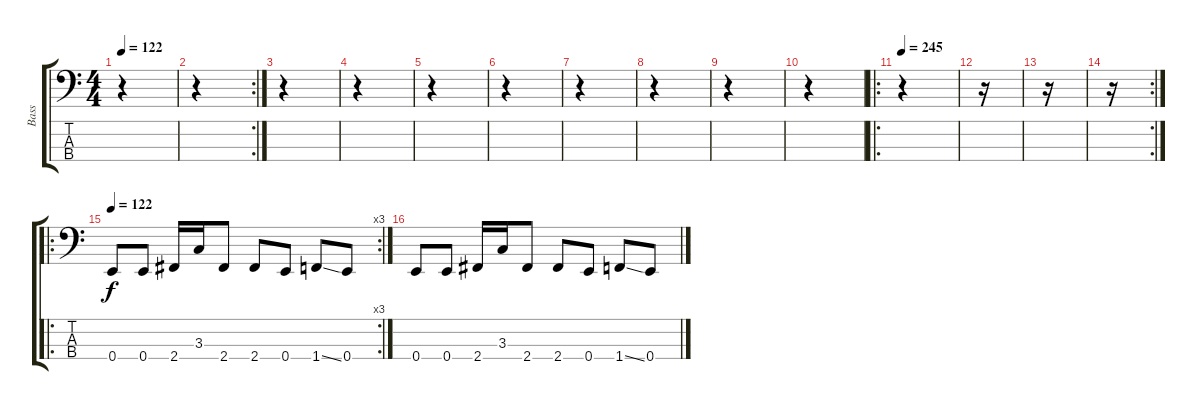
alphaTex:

\track ("Bass" "Bass") {instrument electricbassfinger}
\staff {score tabs}
\tuning (G2 D2 A1 E1) {hide}
\ts (4 4)
\tempo 122
\clef f4
\ks c
r.4{dy f instrument electricbassfinger} |
\rc 2
r.4 |
r.4 |
r.4 |
r.4 |
r.4 |
r.4 |
r.4 |
r.4 |
r.4 |
\ro
\tempo 245
r.4 |
r.16 |
r.16 |
\rc 2
r.16 |
\ro
\rc 3
\tempo 122
0.4.8 0.4.8 2.4.16 3.3.16 2.4.8 2.4.8 0.4.8 1.4{ss}.8 0.4.8 |
0.4.8 0.4.8 2.4.16 3.3.16 2.4.8 2.4.8 0.4.8 1.4{ss}.8 0.4.8
